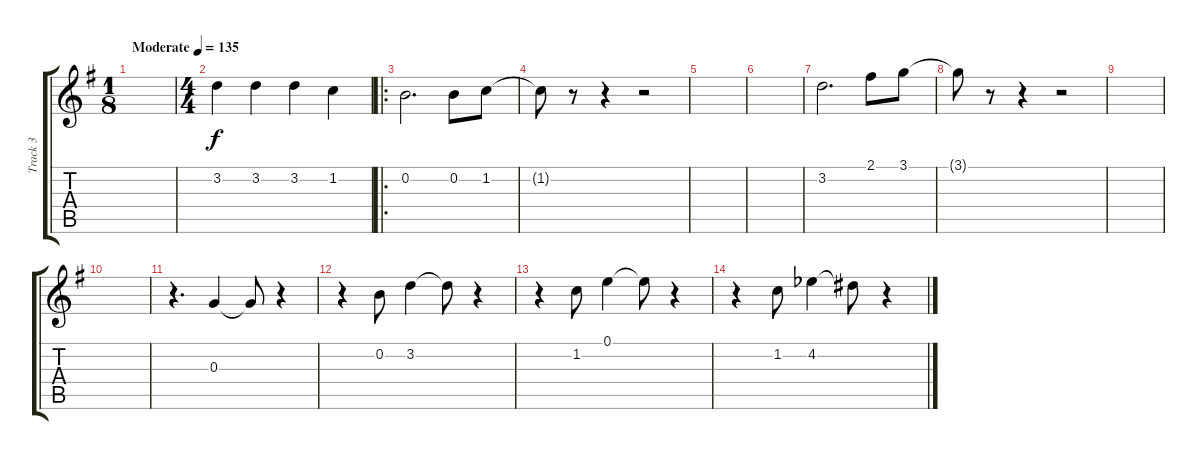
\track ("Track 3" "Track 3") {instrument overdrivenguitar}
\staff {score tabs}
\tuning (E4 B3 G3 D3 A2 E2) {hide}
\ts (1 8)
\tempo (135 "Moderate")
\clef g2
\ks g
|
\ts (4 4)
3.2.4 3.2.4 3.2.4 1.2.4 |
\ro
0.2.2{d} 0.2.8 1.2.8 |
1.2{t}.8 r.8 r.4 r.2 |
|
|
3.2.2{d} 2.1.8 3.1.8 |
3.1{t}.8 r.8 r.4 r.2 |
|
|
r.4{d} 0.3.4 0.3{t}.8 r.4 |
r.4 0.2.8 3.2.4 3.2{t}.8 r.4 |
r.4 1.2.8 0.1.4 0.1{t}.8 r.4 |
r.4 1.2.8 4.2{acc b}.4 4.2{t}.8 r.4
